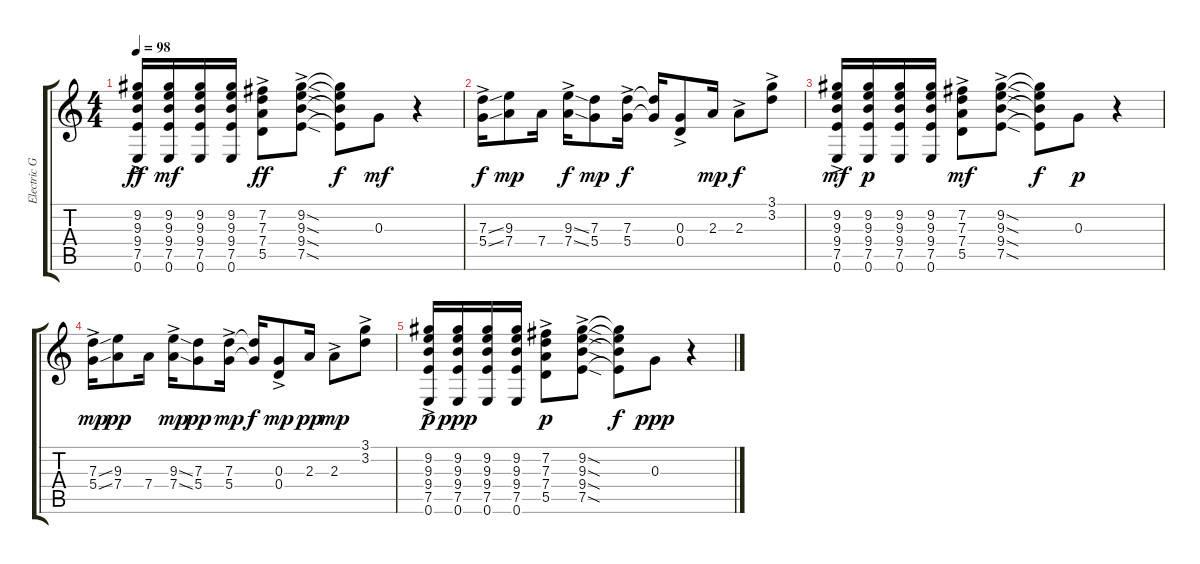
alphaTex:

\track ("Electric Guitar 1" "Electric G") {instrument electricguitarjazz}
\staff {score tabs}
\tuning (E4 B3 G3 D3 A2 E2) {hide}
\ts (4 4)
\tempo 98
\clef g2
\ks c
(9.2{ac} 9.3{ac} 9.4{ac} 7.5{ac} 0.6{ac}).16{dy ff} (9.2 9.3 9.4 7.5 0.6).16{dy mf} (9.2 9.3 9.4 7.5 0.6).16 (9.2 9.3 9.4 7.5 0.6).16 (7.2{ac} 7.3{ac} 7.4{ac} 5.5{ac}).8{dy ff} (9.2{sod ac} 9.3{sod ac} 9.4{sod ac} 7.5{sod ac}).8 (9.2{t} 9.3{t} 9.4{t} 7.5{t}).8{dy f} 0.3.8{dy mf} r.4 |
(7.3{ss ac} 5.4{ss ac}).16{dy f} (9.3 7.4).8{dy mp} 7.4.16 (9.3{ss ac} 7.4{ss ac}).16{dy f} (7.3 5.4).8{dy mp} (7.3{ac} 5.4{ac}).16{dy f} (7.3{t} 5.4{t}).16 (0.3{ac} 0.4{ac}).8 2.3.16{dy mp} 2.3{ac}.8{dy f} (3.1{ac} 3.2{ac}).8 |
(9.2{ac} 9.3{ac} 9.4{ac} 7.5{ac} 0.6{ac}).16{dy mf} (9.2 9.3 9.4 7.5 0.6).16{dy p} (9.2 9.3 9.4 7.5 0.6).16 (9.2 9.3 9.4 7.5 0.6).16 (7.2{ac} 7.3{ac} 7.4{ac} 5.5{ac}).8{dy mf} (9.2{sod ac} 9.3{sod ac} 9.4{sod ac} 7.5{sod ac}).8 (9.2{t} 9.3{t} 9.4{t} 7.5{t}).8{dy f} 0.3.8{dy p} r.4 |
(7.3{ss ac} 5.4{ss ac}).16{dy mp} (9.3 7.4).8{dy pp} 7.4.16 (9.3{ss ac} 7.4{ss ac}).16{dy mp} (7.3 5.4).8{dy pp} (7.3{ac} 5.4{ac}).16{dy mp} (7.3{t} 5.4{t}).16{dy f} (0.3{ac} 0.4{ac}).8{dy mp} 2.3.16{dy pp} 2.3{ac}.8{dy mp} (3.1{ac} 3.2{ac}).8 |
(9.2{ac} 9.3{ac} 9.4{ac} 7.5{ac} 0.6{ac}).16{dy p} (9.2 9.3 9.4 7.5 0.6).16{dy ppp} (9.2 9.3 9.4 7.5 0.6).16 (9.2 9.3 9.4 7.5 0.6).16 (7.2{ac} 7.3{ac} 7.4{ac} 5.5{ac}).8{dy p} (9.2{sod ac} 9.3{sod ac} 9.4{sod ac} 7.5{sod ac}).8 (9.2{t} 9.3{t} 9.4{t} 7.5{t}).8{dy f} 0.3.8{dy ppp} r.4
